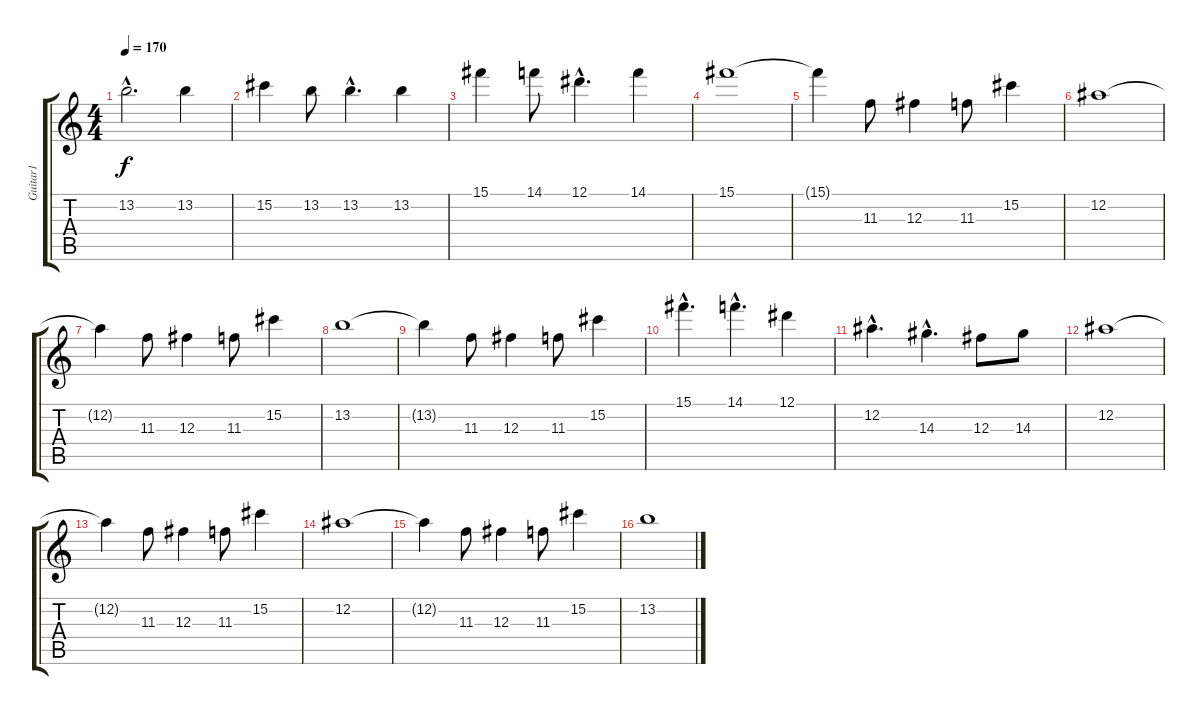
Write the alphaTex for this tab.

\track ("Guitar1" "Guitar1") {instrument distortionguitar}
\staff {score tabs}
\tuning (Eb4 Bb3 Gb3 Db3 Ab2 Eb2) {hide}
\ts (4 4)
\tempo 170
\clef g2
\ks c
13.2{hac t}.2{d dy f} 13.2.4 |
15.2.4 13.2.8 13.2{hac}.4{d} 13.2.4 |
15.1.4 14.1.8 12.1{hac}.4{d} 14.1.4 |
15.1.1 |
15.1{t}.4 11.3.8 12.3.4 11.3.8 15.2.4 |
12.2.1 |
12.2{t}.4 11.3.8 12.3.4 11.3.8 15.2.4 |
13.2.1 |
13.2{t}.4 11.3.8 12.3.4 11.3.8 15.2.4 |
15.1{hac}.4{d} 14.1{hac}.4{d} 12.1.4 |
12.2{hac}.4{d} 14.3{hac}.4{d} 12.3.8 14.3.8 |
12.2.1 |
12.2{t}.4 11.3.8 12.3.4 11.3.8 15.2.4 |
12.2.1 |
12.2{t}.4 11.3.8 12.3.4 11.3.8 15.2.4 |
13.2.1
